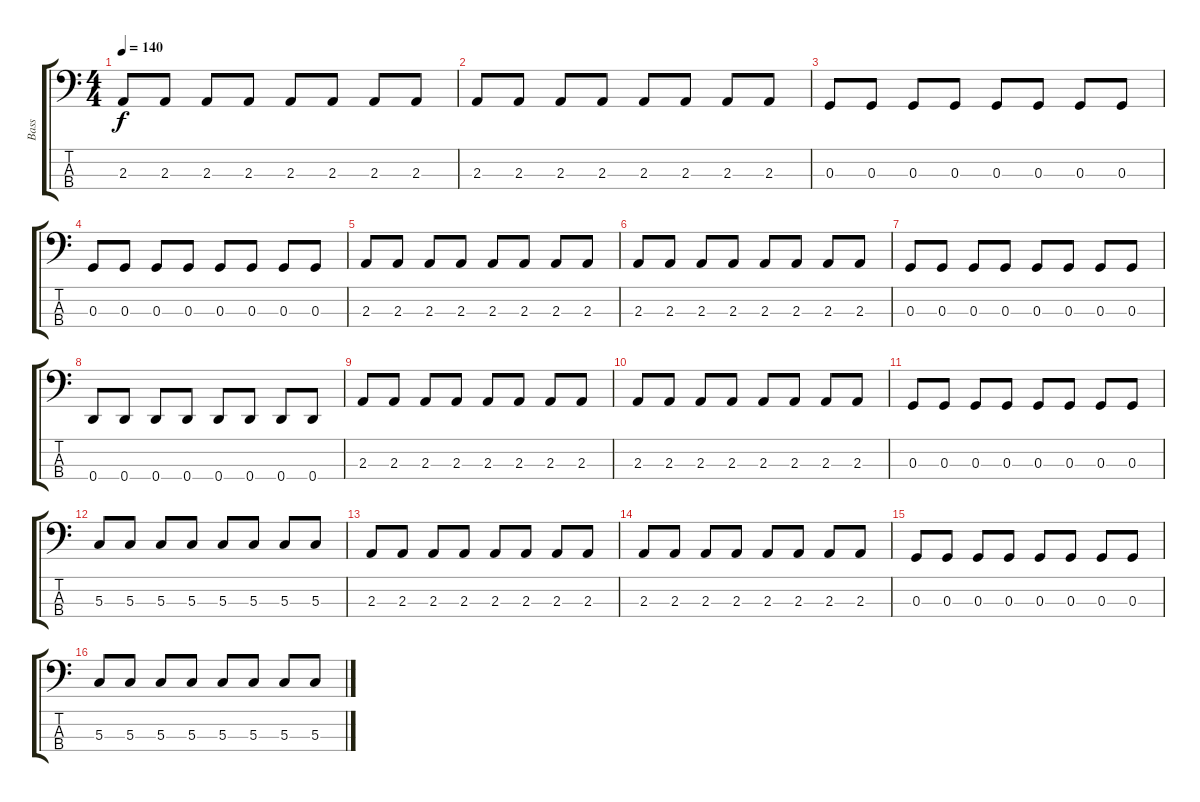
\track ("Bass" "Bass") {instrument electricbassfinger}
\staff {score tabs}
\tuning (F2 C2 G1 D1) {hide}
\ts (4 4)
\tempo 140
\clef f4
\ks c
2.3.8{dy f} 2.3.8 2.3.8 2.3.8 2.3.8 2.3.8 2.3.8 2.3.8 |
2.3.8 2.3.8 2.3.8 2.3.8 2.3.8 2.3.8 2.3.8 2.3.8 |
0.3.8 0.3.8 0.3.8 0.3.8 0.3.8 0.3.8 0.3.8 0.3.8 |
0.3.8 0.3.8 0.3.8 0.3.8 0.3.8 0.3.8 0.3.8 0.3.8 |
2.3.8 2.3.8 2.3.8 2.3.8 2.3.8 2.3.8 2.3.8 2.3.8 |
2.3.8 2.3.8 2.3.8 2.3.8 2.3.8 2.3.8 2.3.8 2.3.8 |
0.3.8 0.3.8 0.3.8 0.3.8 0.3.8 0.3.8 0.3.8 0.3.8 |
0.4.8 0.4.8 0.4.8 0.4.8 0.4.8 0.4.8 0.4.8 0.4.8 |
2.3.8 2.3.8 2.3.8 2.3.8 2.3.8 2.3.8 2.3.8 2.3.8 |
2.3.8 2.3.8 2.3.8 2.3.8 2.3.8 2.3.8 2.3.8 2.3.8 |
0.3.8 0.3.8 0.3.8 0.3.8 0.3.8 0.3.8 0.3.8 0.3.8 |
5.3.8 5.3.8 5.3.8 5.3.8 5.3.8 5.3.8 5.3.8 5.3.8 |
2.3.8 2.3.8 2.3.8 2.3.8 2.3.8 2.3.8 2.3.8 2.3.8 |
2.3.8 2.3.8 2.3.8 2.3.8 2.3.8 2.3.8 2.3.8 2.3.8 |
0.3.8 0.3.8 0.3.8 0.3.8 0.3.8 0.3.8 0.3.8 0.3.8 |
5.3.8 5.3.8 5.3.8 5.3.8 5.3.8 5.3.8 5.3.8 5.3.8
